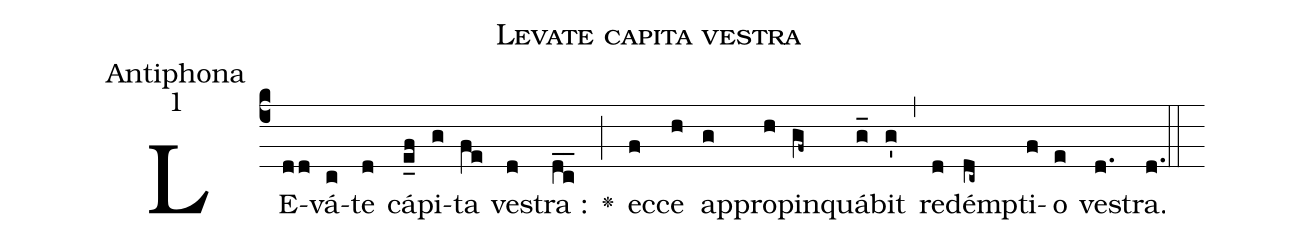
name:Levate capita vestra;
office-part:Antiphona;
mode:1;
def-m1:}{\greseteolcustos{manual}{;
def-m2:\ifx\breakbeforeEuouae\undefined\else;
def-m3:\fi}\ifx\noeuouae\undefined\def\noeuouae{F}\fi\if\noeuouae F{;
def-m4:}\fi;
%%
(c4) LE(dd)vá(c)te(d) cá(e_f)pi(g)ta(fe) ve(d)stra :(dc__) <v>\greheightstar</v>(;)
ec(f)ce(h) ap(g)pro(h)pin(gf~)quá(g_)bit(g') (,)
re(d)démp(dc~)ti(f)o(e) ve(d.[em1])stra.(d.) (::[em2]Z[em3])

E(h) u(h) o(g) u(f) a(gh) e(g.) (::[em4])
